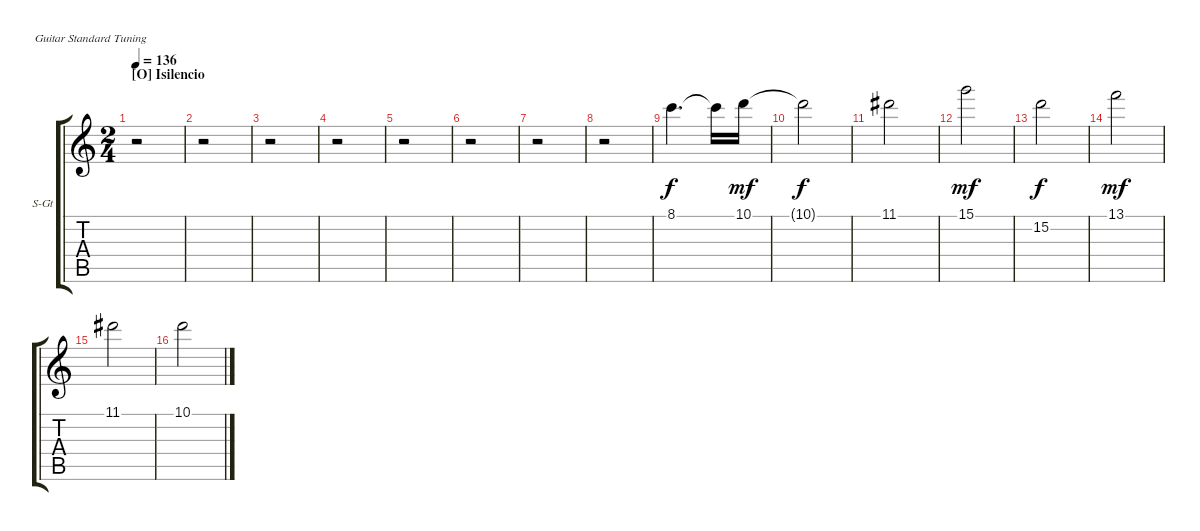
\bracketExtendMode groupsimilarinstruments
\firstSystemTrackNameOrientation horizontal
\otherSystemsTrackNameOrientation horizontal
\track ("oboe" "S-Gt") {solo instrument oboe}
\staff {score tabs}
\tuning (E4 B3 G3 D3 A2 E2)
\displaytranspose 12
\ts (2 4)
\section ("O" "Isilencio")
\tempo 136
\clef g2
\ks c
r.2{dy f} |
r.2 |
r.2 |
r.2 |
r.2 |
r.2 |
r.2 |
r.2 |
8.1.4{d} 8.1{t}.16 10.1.16{dy mf} |
10.1{t}.2{dy f} |
11.1.2 |
15.1.2{dy mf} |
15.2.2{dy f} |
13.1.2{dy mf} |
11.1.2 |
10.1.2
